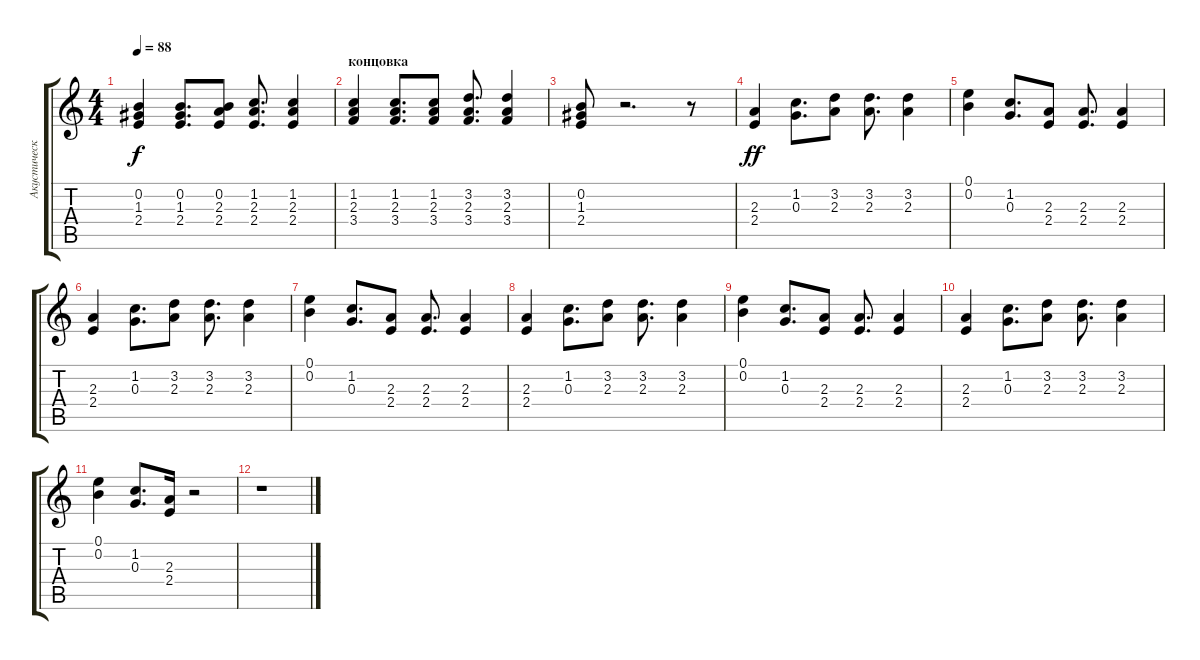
\track ("Акустическая гитара" "Акустическ") {instrument acousticguitarsteel}
\staff {score tabs}
\tuning (E4 B3 G3 D3 A2 E2) {hide}
\ts (4 4)
\tempo 88
\clef g2
\ks c
(0.2 1.3 2.4).4{dy f} (0.2 1.3 2.4).8{d} (0.2 2.3 2.4).8 (1.2 2.3 2.4).8{d} (1.2 2.3 2.4).4 |
\section ("" "концовка")
(1.2 2.3 3.4).4 (1.2 2.3 3.4).8{d} (1.2 2.3 3.4).8 (3.2 2.3 3.4).8{d} (3.2 2.3 3.4).4 |
(0.2 1.3 2.4).8 r.2{d} r.8 |
(2.3 2.4).4{dy ff} (1.2 0.3).8{d} (3.2 2.3).8 (3.2 2.3).8{d} (3.2 2.3).4 |
(0.1 0.2).4 (1.2 0.3).8{d} (2.3 2.4).8 (2.3 2.4).8{d} (2.3 2.4).4 |
(2.3 2.4).4 (1.2 0.3).8{d} (3.2 2.3).8 (3.2 2.3).8{d} (3.2 2.3).4 |
(0.1 0.2).4 (1.2 0.3).8{d} (2.3 2.4).8 (2.3 2.4).8{d} (2.3 2.4).4 |
(2.3 2.4).4 (1.2 0.3).8{d} (3.2 2.3).8 (3.2 2.3).8{d} (3.2 2.3).4 |
(0.1 0.2).4 (1.2 0.3).8{d} (2.3 2.4).8 (2.3 2.4).8{d} (2.3 2.4).4 |
(2.3 2.4).4 (1.2 0.3).8{d} (3.2 2.3).8 (3.2 2.3).8{d} (3.2 2.3).4 |
(0.1 0.2).4 (1.2 0.3).8{d} (2.3 2.4).16 r.2 |
r.1
